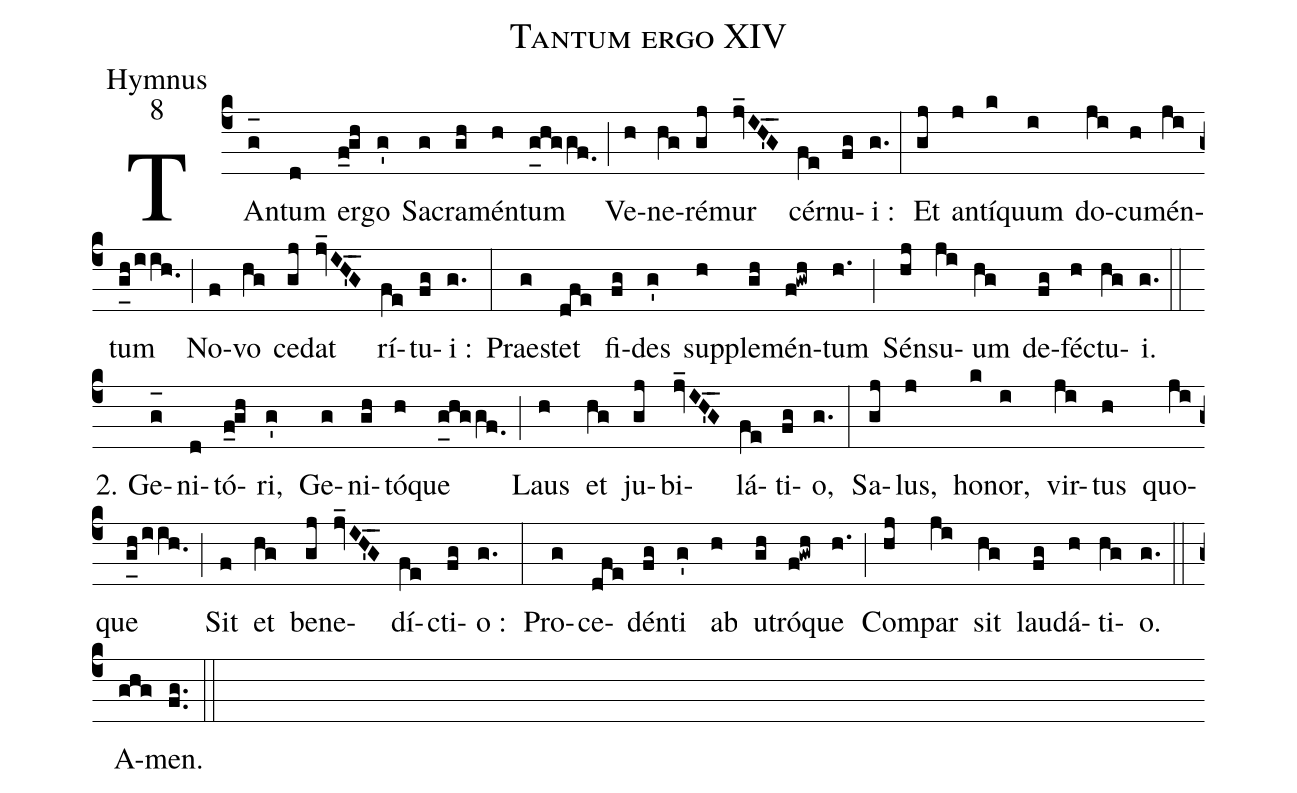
name:Tantum ergo XIV;
office-part:Hymnus;
mode:8;
%%
(c4) TAn(g_[oh:h])tum(d) er(f_0gh)go(g') Sa(g)cra(gh)mén(h)tum(g_[uh:l]hggf.0) (;) Ve(h)ne(hg)ré(gj)mur(jv_IH'_5G_) cér(fe)nu(fg)i :(g.) (:) Et(gj) an(j)tí(k)quum(i) do(ji)cu(h)mén(ji)tum(g_[uh:l]h/iih.0) (;) No(f)vo(hg) ce(gj)dat(jv_IH'_5G_) rí(fe)tu(fg)i :(g.) (:) Prae(g)stet(dfe) fi(fg)des(g') sup(h)ple(gh)mén(f!gwh)tum(h.) (;) Sén(hj)su(ji)um(hg) de(fg)fé(h)ctu(hg)i.(g.) (::) (Z-)
2. Ge(g_[oh:h])ni(d)tó(f_0gh)ri,(g') Ge(g)ni(gh)tó(h)que(g_[uh:l]hggf.0) (;) Laus(h) et(hg) ju(gj)bi(jv_IH'_5G_)lá(fe)ti(fg)o,(g.) (:) Sa(gj)lus,(j) ho(k)nor,(i) vir(ji)tus(h) quo(ji)que(g_[uh:l]h/iih.0) (;) Sit(f) et(hg) be(gj)ne(jv_IH'_5G_)dí(fe)cti(fg)o :(g.) (:) Pro(g)ce(dfe)dén(fg)ti(g') ab(h) u(gh)tró(f!gwh)que(h.) (;) Com(hj)par(ji) sit(hg) lau(fg)dá(h)ti(hg)o.(g.) (::)
A(ghg)men.(fg..) (::)
